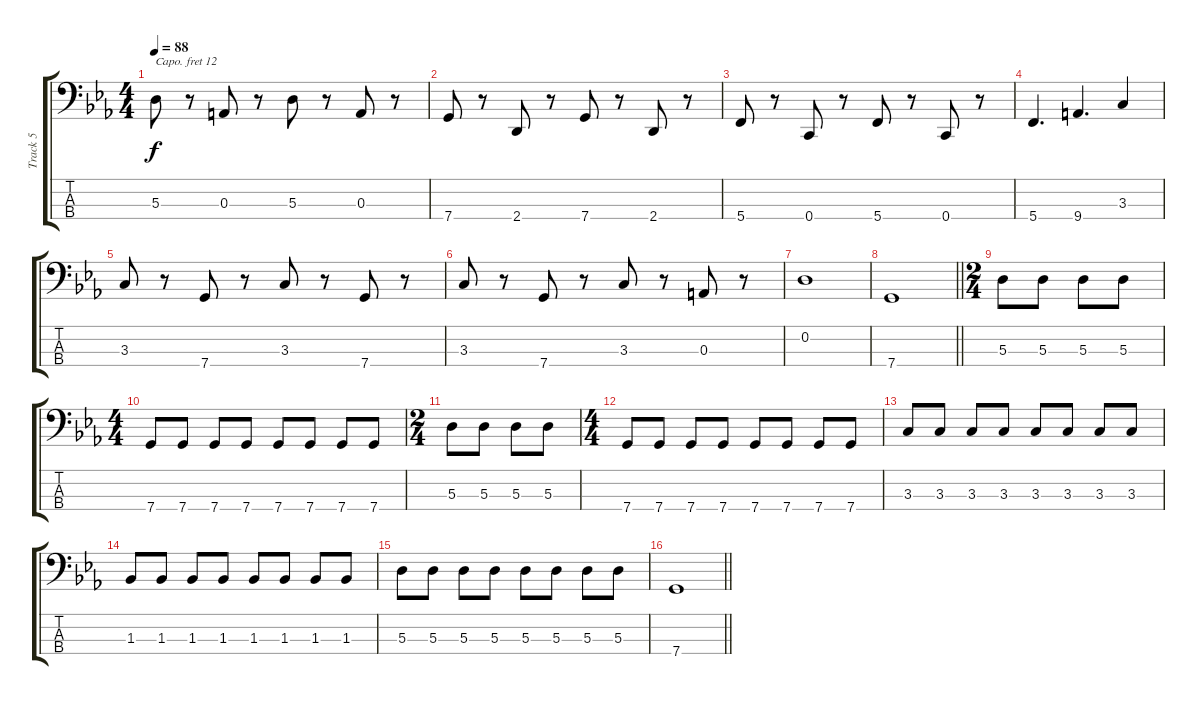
\track ("Track 5" "Track 5") {instrument acousticgrandpiano}
\staff {score tabs}
\capo 12
\tuning (G2 D2 A1 C1) {hide}
\ts (4 4)
\tempo 88
\clef f4
\ks eb
5.3.8{dy f} r.8 0.3.8 r.8 5.3.8 r.8 0.3.8 r.8 |
7.4.8 r.8 2.4.8 r.8 7.4.8 r.8 2.4.8 r.8 |
5.4.8 r.8 0.4.8 r.8 5.4.8 r.8 0.4.8 r.8 |
5.4.4{d} 9.4.4{d} 3.3.4 |
3.3.8 r.8 7.4.8 r.8 3.3.8 r.8 7.4.8 r.8 |
3.3.8 r.8 7.4.8 r.8 3.3.8 r.8 0.3.8 r.8 |
0.2.1 |
\barLineRight lightlight
7.4.1 |
\ts (2 4)
5.3.8 5.3.8 5.3.8 5.3.8 |
\ts (4 4)
7.4.8 7.4.8 7.4.8 7.4.8 7.4.8 7.4.8 7.4.8 7.4.8 |
\ts (2 4)
5.3.8 5.3.8 5.3.8 5.3.8 |
\ts (4 4)
7.4.8 7.4.8 7.4.8 7.4.8 7.4.8 7.4.8 7.4.8 7.4.8 |
3.3.8 3.3.8 3.3.8 3.3.8 3.3.8 3.3.8 3.3.8 3.3.8 |
1.3.8 1.3.8 1.3.8 1.3.8 1.3.8 1.3.8 1.3.8 1.3.8 |
5.3.8 5.3.8 5.3.8 5.3.8 5.3.8 5.3.8 5.3.8 5.3.8 |
\barLineRight lightlight
7.4.1
